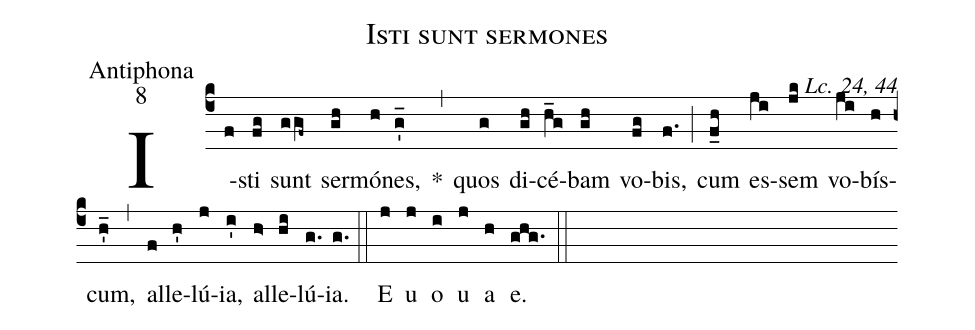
name:Isti sunt sermones;
office-part:Antiphona;
mode:8;
commentary:Lc. 24, 44;
%%
(c4)
I(f)sti(fg) sunt(ggf~) ser(gh)mó(h)nes,(g'_) *(,)
quos(g) di(gh)cé(h_g)bam(gh) vo(fg)bis,(f.) (;)
cum(f_h) es(ji)sem(jk) vo(ji)bís(h)cum,(h'_) (,)
al(f)le(h')lú(j)ia,(i') al(h>)le(hi)lú(g.)ia.(g.) (::)
E(j) u(j) o(i) u(j) a(h) e.(ghg.) (::)
